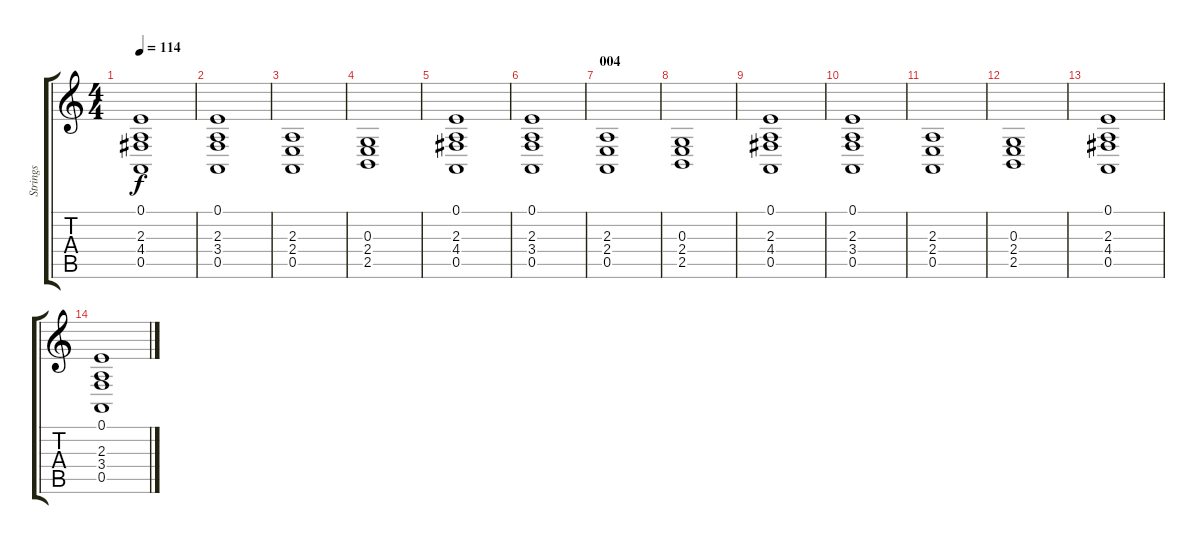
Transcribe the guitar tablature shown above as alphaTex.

\track ("Strings" "Strings") {instrument stringensemble1}
\staff {score tabs}
\tuning (E4 B3 G3 D3 A2 E2) {hide}
\ts (4 4)
\tempo 114
\clef g2
\ks c
(0.1 2.3 4.4 0.5).1{dy f} |
(0.1 2.3 3.4 0.5).1 |
(2.3 2.4 0.5).1 |
(0.3 2.4 2.5).1 |
(0.1 2.3 4.4 0.5).1 |
(0.1 2.3 3.4 0.5).1 |
\section ("" "004")
(2.3 2.4 0.5).1 |
(0.3 2.4 2.5).1 |
(0.1 2.3 4.4 0.5).1 |
(0.1 2.3 3.4 0.5).1 |
(2.3 2.4 0.5).1 |
(0.3 2.4 2.5).1 |
(0.1 2.3 4.4 0.5).1 |
(0.1 2.3 3.4 0.5).1
